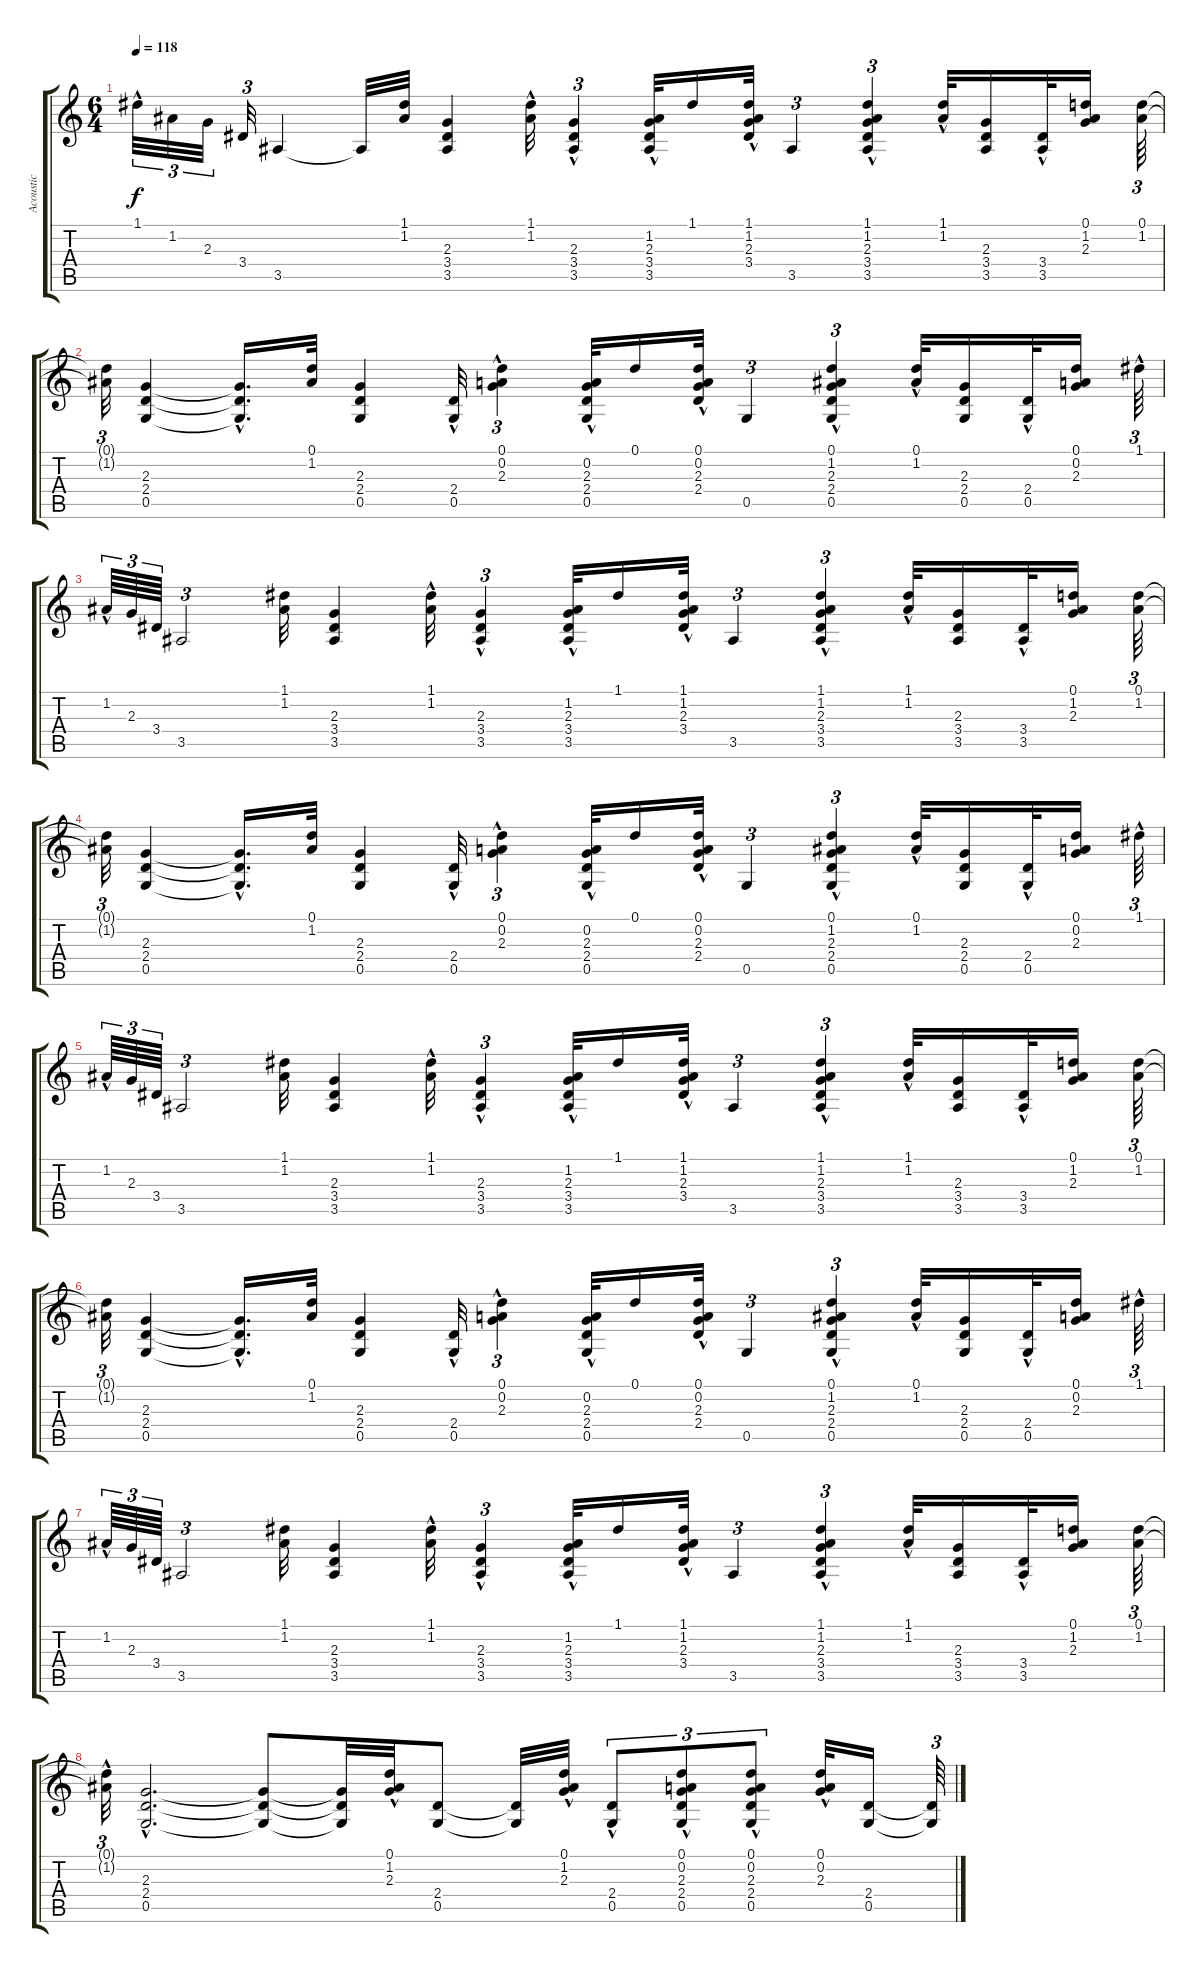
\track ("Acoustic" "Acoustic") {instrument acousticguitarsteel}
\staff {score tabs}
\tuning (D4 A3 F3 C3 G2 D2) {hide}
\ts (6 4)
\tempo 118
\tempo 112
\tempo 118
\clef g2
\ks c
1.1{hac}.32{tu (3 2) dy f instrument acousticguitarsteel} 1.2.32{tu (3 2)} 2.3.32{tu (3 2)} 3.4.32{tu (3 2)} 3.5.4 3.5{t}.32 (1.1 1.2).32 (2.3 3.4 3.5).4 (1.1{hac} 1.2{hac}).32 (2.3{hac} 3.4{hac} 3.5).4{tu (3 2)} (1.2 2.3 3.4{hac} 3.5{hac}).32 1.1.16 (1.1{hac} 1.2{hac} 2.3{hac} 3.4).32 3.5.4{tu (3 2)} (1.1{hac} 1.2{hac} 2.3{hac} 3.4{hac} 3.5).4{tu (3 2)} (1.1{hac} 1.2{hac}).32 (2.3 3.4 3.5).16 (3.4{hac} 3.5{hac}).32 (0.1 1.2 2.3).16 (0.1 1.2).64{tu (3 2)} |
(0.1{t} 1.2{t}).32{tu (3 2)} (2.3 2.4 0.5).4 (2.3{t} 2.4{t} 0.5{hac t}).16{d} (0.1 1.2).32 (2.3 2.4 0.5).4 (2.4{hac} 0.5{hac}).32 (0.1 0.2{hac} 2.3{hac}).4{tu (3 2)} (0.2 2.3 2.4{hac} 0.5{hac}).32 0.1.16 (0.1{hac} 0.2{hac} 2.3{hac} 2.4{hac}).32 0.5.4{tu (3 2)} (0.1{hac} 1.2{hac} 2.3{hac} 2.4{hac} 0.5).4{tu (3 2)} (0.1{hac} 1.2{hac}).32 (2.3 2.4 0.5).16 (2.4{hac} 0.5{hac}).32 (0.1 0.2 2.3).16 1.1{hac}.64{tu (3 2)} |
1.2{hac}.64{tu (3 2)} 2.3.64{tu (3 2)} 3.4.64{tu (3 2)} 3.5.2{tu (3 2)} (1.1 1.2).32 (2.3 3.4 3.5).4 (1.1{hac} 1.2{hac}).32 (2.3{hac} 3.4{hac} 3.5).4{tu (3 2)} (1.2 2.3 3.4{hac} 3.5{hac}).32 1.1.16 (1.1{hac} 1.2{hac} 2.3{hac} 3.4).32 3.5.4{tu (3 2)} (1.1{hac} 1.2{hac} 2.3{hac} 3.4{hac} 3.5).4{tu (3 2)} (1.1{hac} 1.2{hac}).32 (2.3 3.4 3.5).16 (3.4{hac} 3.5{hac}).32 (0.1 1.2 2.3).16 (0.1 1.2).64{tu (3 2)} |
(0.1{t} 1.2{t}).32{tu (3 2)} (2.3 2.4 0.5).4 (2.3{t} 2.4{t} 0.5{hac t}).16{d} (0.1 1.2).32 (2.3 2.4 0.5).4 (2.4{hac} 0.5{hac}).32 (0.1 0.2{hac} 2.3{hac}).4{tu (3 2)} (0.2 2.3 2.4{hac} 0.5{hac}).32 0.1.16 (0.1{hac} 0.2{hac} 2.3{hac} 2.4{hac}).32 0.5.4{tu (3 2)} (0.1{hac} 1.2{hac} 2.3{hac} 2.4{hac} 0.5).4{tu (3 2)} (0.1{hac} 1.2{hac}).32 (2.3 2.4 0.5).16 (2.4{hac} 0.5{hac}).32 (0.1 0.2 2.3).16 1.1{hac}.64{tu (3 2)} |
1.2{hac}.64{tu (3 2)} 2.3.64{tu (3 2)} 3.4.64{tu (3 2)} 3.5.2{tu (3 2)} (1.1 1.2).32 (2.3 3.4 3.5).4 (1.1{hac} 1.2{hac}).32 (2.3{hac} 3.4{hac} 3.5).4{tu (3 2)} (1.2 2.3 3.4{hac} 3.5{hac}).32 1.1.16 (1.1{hac} 1.2{hac} 2.3{hac} 3.4).32 3.5.4{tu (3 2)} (1.1{hac} 1.2{hac} 2.3{hac} 3.4{hac} 3.5).4{tu (3 2)} (1.1{hac} 1.2{hac}).32 (2.3 3.4 3.5).16 (3.4{hac} 3.5{hac}).32 (0.1 1.2 2.3).16 (0.1 1.2).64{tu (3 2)} |
(0.1{t} 1.2{t}).32{tu (3 2)} (2.3 2.4 0.5).4 (2.3{t} 2.4{t} 0.5{hac t}).16{d} (0.1 1.2).32 (2.3 2.4 0.5).4 (2.4{hac} 0.5{hac}).32 (0.1 0.2{hac} 2.3{hac}).4{tu (3 2)} (0.2 2.3 2.4{hac} 0.5{hac}).32 0.1.16 (0.1{hac} 0.2{hac} 2.3{hac} 2.4{hac}).32 0.5.4{tu (3 2)} (0.1{hac} 1.2{hac} 2.3{hac} 2.4{hac} 0.5).4{tu (3 2)} (0.1{hac} 1.2{hac}).32 (2.3 2.4 0.5).16 (2.4{hac} 0.5{hac}).32 (0.1 0.2 2.3).16 1.1{hac}.64{tu (3 2)} |
1.2{hac}.64{tu (3 2)} 2.3.64{tu (3 2)} 3.4.64{tu (3 2)} 3.5.2{tu (3 2)} (1.1 1.2).32 (2.3 3.4 3.5).4 (1.1{hac} 1.2{hac}).32 (2.3{hac} 3.4{hac} 3.5).4{tu (3 2)} (1.2 2.3 3.4{hac} 3.5{hac}).32 1.1.16 (1.1{hac} 1.2{hac} 2.3{hac} 3.4).32 3.5.4{tu (3 2)} (1.1{hac} 1.2{hac} 2.3{hac} 3.4{hac} 3.5).4{tu (3 2)} (1.1{hac} 1.2{hac}).32 (2.3 3.4 3.5).16 (3.4{hac} 3.5{hac}).32 (0.1 1.2 2.3).16 (0.1 1.2).64{tu (3 2)} |
(0.1{hac t} 1.2{hac t}).32{tu (3 2)} (2.3{hac} 2.4{hac} 0.5{hac}).2{d} (2.3{t} 2.4{t} 0.5{t}).8 (2.3{t} 2.4{t} 0.5{t}).32 (0.1{hac} 1.2{hac} 2.3{hac}).32 (2.4 0.5).8 (2.4{t} 0.5{t}).32 (0.1{hac} 1.2{hac} 2.3{hac}).32 (2.4{hac} 0.5).8{tu (3 2)} (0.1{hac} 0.2{hac} 2.3{hac} 2.4{hac} 0.5).8{tu (3 2)} (0.1 0.2{hac} 2.3{hac} 2.4{hac} 0.5{hac}).8{tu (3 2)} (0.1{hac} 0.2{hac} 2.3{hac}).32 (2.4 0.5).16 (2.4{t} 0.5{t}).64{tu (3 2)}
